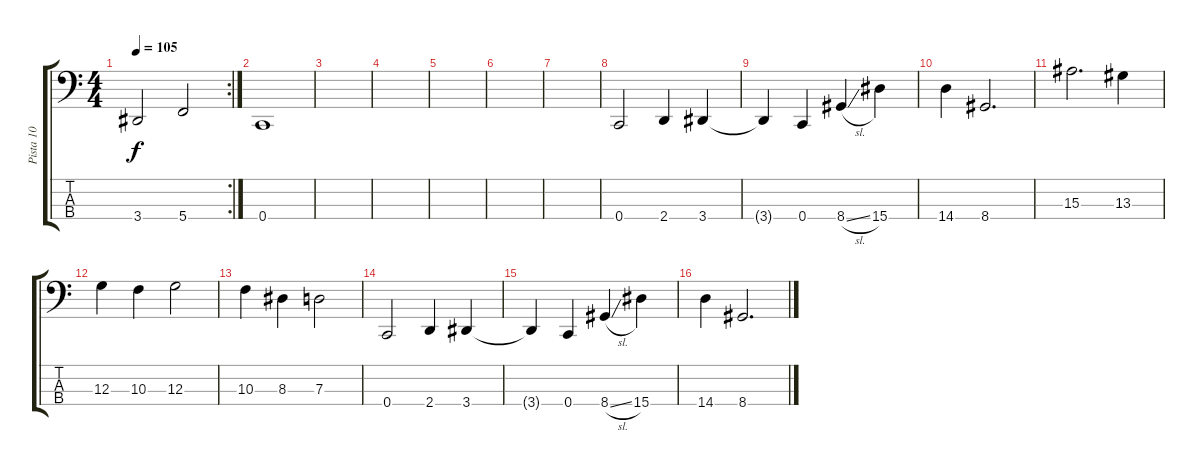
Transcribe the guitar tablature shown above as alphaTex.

\track ("Pista 10" "Pista 10") {instrument electricbasspick}
\staff {score tabs}
\tuning (F2 C2 G1 C1) {hide}
\rc 2
\ts (4 4)
\tempo 105
\clef f4
\ks c
3.4.2{dy f} 5.4.2 |
0.4.1 |
|
|
|
|
|
0.4.2 2.4.4 3.4.4 |
3.4{t}.4 0.4.4 8.4{sl}.4 15.4.4 |
14.4.4 8.4.2{d} |
15.3.2{d} 13.3.4 |
12.3.4 10.3.4 12.3.2 |
10.3.4 8.3.4 7.3.2 |
0.4.2 2.4.4 3.4.4 |
3.4{t}.4 0.4.4 8.4{sl}.4 15.4.4 |
14.4.4 8.4.2{d}
